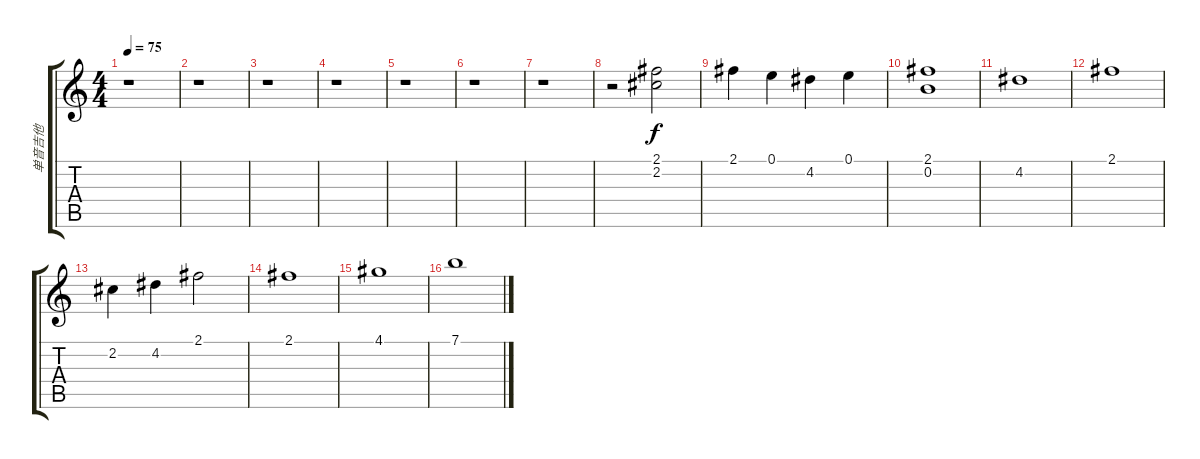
\track ("单音吉他" "单音吉他") {instrument synthbass1}
\staff {score tabs}
\tuning (E4 B3 G3 D3 A2 E2) {hide}
\ts (4 4)
\tempo 75
\clef g2
\ks c
r.1{dy f} |
r.1 |
r.1 |
r.1 |
r.1 |
r.1 |
r.1 |
r.2 (2.1 2.2).2 |
2.1.4 0.1.4 4.2.4 0.1.4 |
(2.1 0.2).1 |
4.2.1 |
2.1.1 |
2.2.4 4.2.4 2.1.2 |
2.1.1 |
4.1.1 |
7.1.1
